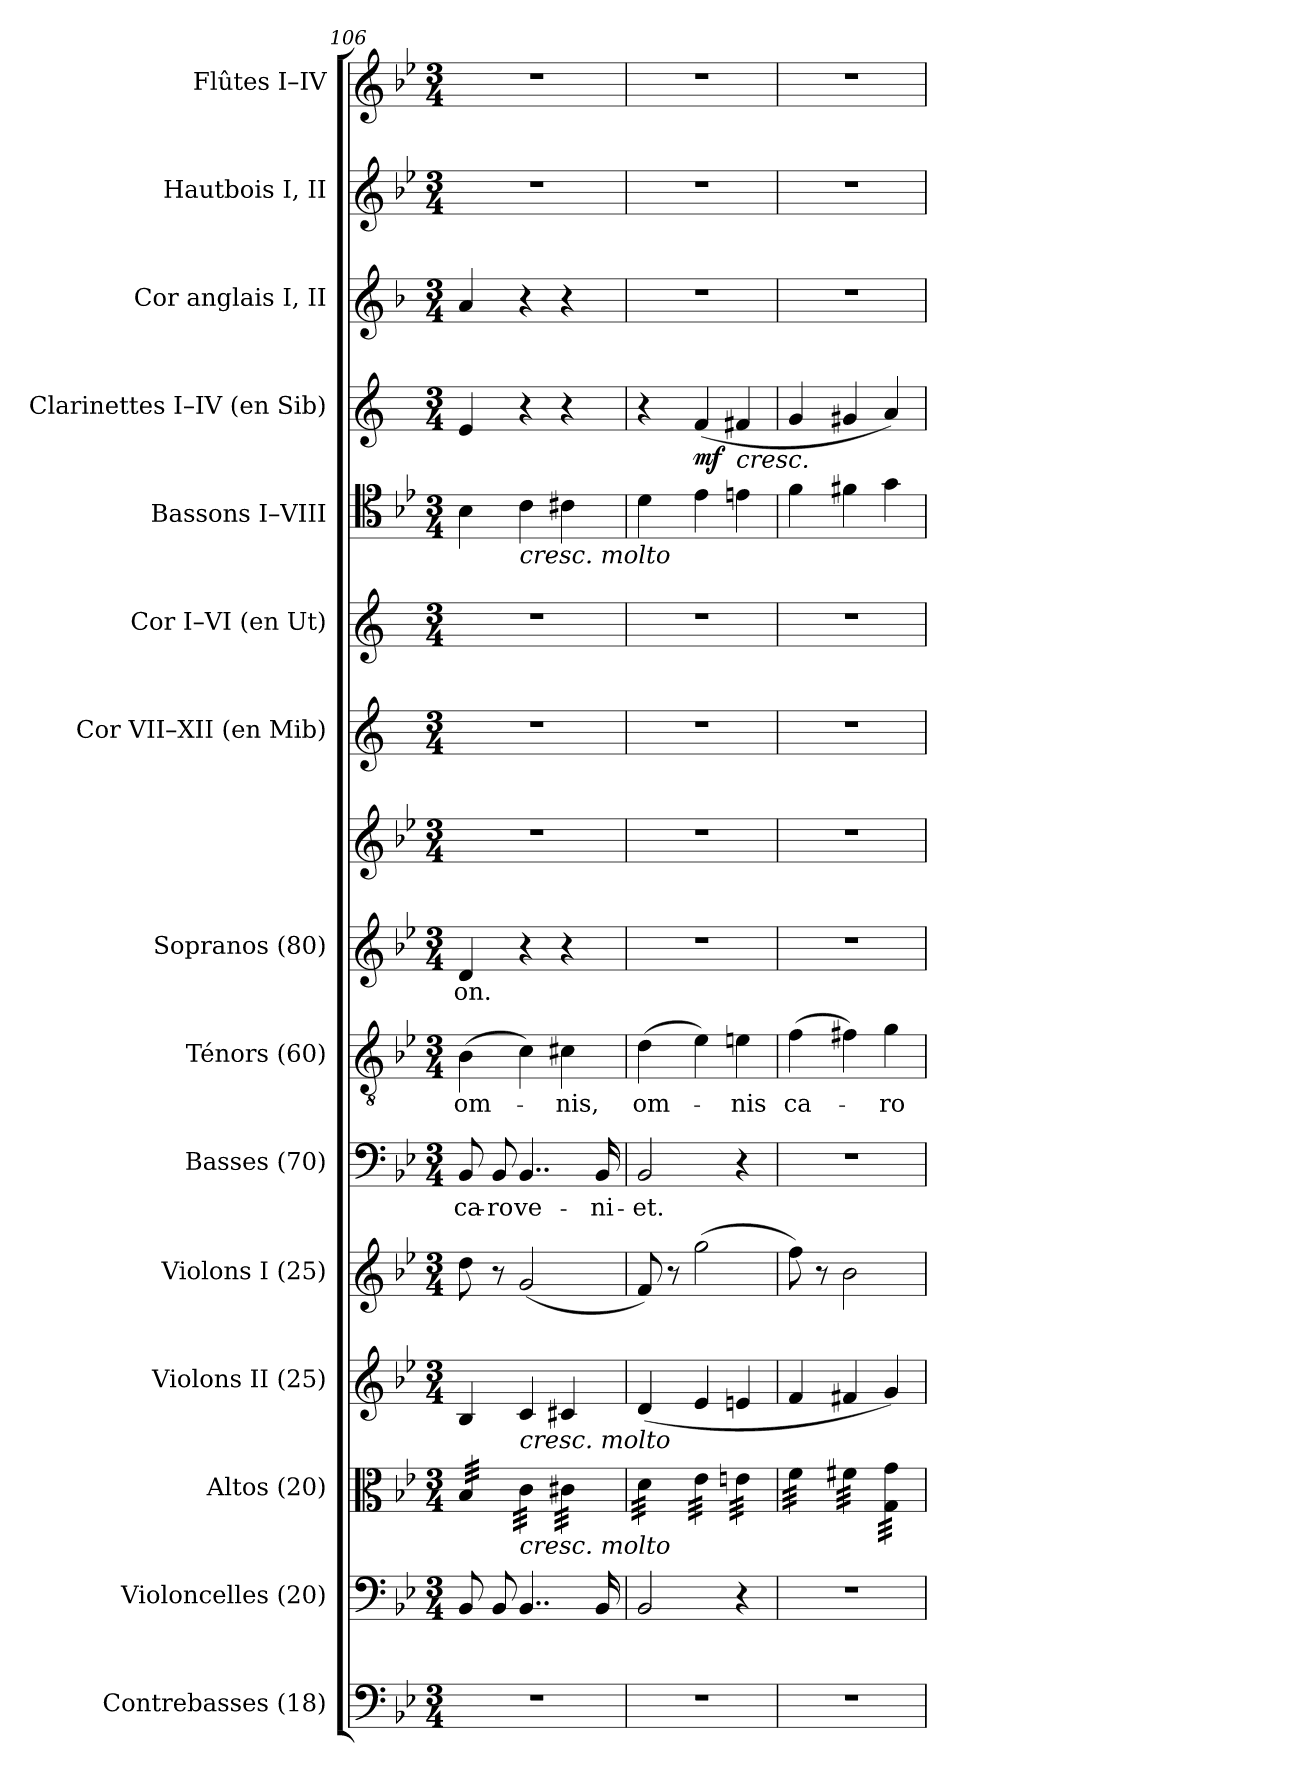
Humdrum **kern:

**kern	**kern	**kern	**kern	**kern	**kern	**text	**kern	**text	**kern	**text	**kern	**kern	**kern	**kern	**kern	**dynam	**kern	**kern	**kern
*part15	*part14	*part13	*part12	*part11	*part10	*part10	*part9	*part9	*part8	*part8	*part8	*part7	*part6	*part5	*part4	*part4	*part3	*part2	*part1
*staff16	*staff15	*staff14	*staff13	*staff12	*staff11	*staff11	*staff10	*staff10	*staff9	*staff9	*staff8	*staff7	*staff6	*staff5	*staff4	*staff4	*staff3	*staff2	*staff1
*I"Contrebasses (18)	*I"Violoncelles (20)	*I"Altos (20)	*I"Violons II (25)	*I"Violons I (25)	*I"Basses (70)	*	*I"Ténors (60)	*	*I"Sopranos (80)	*	*	*I"Cor VII–XII (en Mib)	*I"Cor I–VI (en Ut)	*I"Bassons I–VIII	*I"Clarinettes I–IV (en Sib)	*	*I"Cor anglais I, II	*I"Hautbois I, II	*I"Flûtes I–IV
*I'Cb.	*I'Vlles	*I'Altos	*I'Vns II	*I'Vns I	*I'Basses	*	*I'Tén.	*	*I'Sopr.	*	*	*I'Cor (Mib)	*I'Cor (Ut)	*I'Bns	*I'Cl. (Sib)	*	*I'C. a.	*I'Hb.	*I'Fl.
*clefF4	*clefF4	*clefC3	*clefG2	*clefG2	*clefF4	*	*clefGv2	*	*clefG2	*	*clefG2	*clefG2	*clefG2	*clefC4	*clefG2	*	*clefG2	*clefG2	*clefG2
*ITrd7c12	*	*	*	*	*	*	*ITrd7c12	*	*	*	*	*ITrd5c9	*ITrd7c12	*	*ITrd1c2	*	*ITrd4c7	*	*
*k[b-e-]	*k[b-e-]	*k[b-e-]	*k[b-e-]	*k[b-e-]	*k[b-e-]	*	*k[b-e-]	*	*k[b-e-]	*	*k[b-e-]	*k[b-e-a-]	*k[]	*k[b-e-]	*k[b-e-]	*	*k[b-e-]	*k[b-e-]	*k[b-e-]
*B-:	*B-:	*B-:	*B-:	*B-:	*B-:	*	*B-:	*	*B-:	*	*B-:	*E-:	*C:	*B-:	*B-:	*	*B-:	*B-:	*B-:
*M3/4	*M3/4	*M3/4	*M3/4	*M3/4	*M3/4	*	*M3/4	*	*M3/4	*	*M3/4	*M3/4	*M3/4	*M3/4	*M3/4	*	*M3/4	*M3/4	*M3/4
=106	=106	=106	=106	=106	=106	=106	=106	=106	=106	=106	=106	=106	=106	=106	=106	=106	=106	=106	=106
!LO:N:vis=1	!	!	!	!	!	!	!	!	!	!	!	!	!	!	!	!	!	!	!
!	!	!	!	!	!	!LO:LY:b:color=#000000	!	!	!	!	!	!	!	!	!	!	!	!	!
!	!	!	!	!	!	!	!	!LO:LY:b:color=#000000	!	!	!	!	!	!	!	!	!	!	!
!	!	!	!	!	!	!	!	!	!	!LO:LY:b:color=#000000	!LO:N:vis=1	!LO:N:vis=1	!LO:N:vis=1	!	!	!	!	!LO:N:vis=1	!LO:N:vis=1
*	*	*tremolo	*	*	*	*	*	*	*	*	*	*	*	*	*	*	*	*	*
2.r	8BB-i/	32B-i/LLL	4B-i/	8ddi\	8BB-i/	ca-	(4BB-i\	om-	4di/	-on.	2.r	2.r	2.r	4B-i\	4di/	.	4di/	2.r	2.r
.	.	32B-i/	.	.	.	.	.	.	.	.	.	.	.	.	.	.	.	.	.
.	.	32B-i/	.	.	.	.	.	.	.	.	.	.	.	.	.	.	.	.	.
.	.	32B-i/	.	.	.	.	.	.	.	.	.	.	.	.	.	.	.	.	.
!	!	!	!	!	!	!LO:LY:b:color=#000000	!	!	!	!	!	!	!	!	!	!	!	!	!
.	8BB-i/	32B-i/	.	8r	8BB-i/	-ro	.	.	.	.	.	.	.	.	.	.	.	.	.
.	.	32B-i/	.	.	.	.	.	.	.	.	.	.	.	.	.	.	.	.	.
.	.	32B-i/	.	.	.	.	.	.	.	.	.	.	.	.	.	.	.	.	.
.	.	32B-i/JJJ	.	.	.	.	.	.	.	.	.	.	.	.	.	.	.	.	.
!	!	!	!	!	!	!	!	!	!	!	!	!	!	!LO:TX:b:i:t=cresc. molto	!	!	!	!	!
!	!	!	!LO:TX:b:i:t=cresc. molto	!	!	!	!	!	!	!	!	!	!	!	!	!	!	!	!
!	!	!LO:TX:b:i:t=cresc. molto	!	!	!	!	!	!	!	!	!	!	!	!	!	!	!	!	!
!	!	!	!	!	!	!LO:LY:b:color=#000000	!	!	!	!	!	!	!	!	!	!	!	!	!
.	4..BB-i/	32ci\LLL	4ci/	(2gi/	4..BB-i/	ve-	4Ci\)	.	4r	.	.	.	.	4ci\	4r	.	4r	.	.
.	.	32ci\	.	.	.	.	.	.	.	.	.	.	.	.	.	.	.	.	.
.	.	32ci\	.	.	.	.	.	.	.	.	.	.	.	.	.	.	.	.	.
.	.	32ci\	.	.	.	.	.	.	.	.	.	.	.	.	.	.	.	.	.
.	.	32ci\	.	.	.	.	.	.	.	.	.	.	.	.	.	.	.	.	.
.	.	32ci\	.	.	.	.	.	.	.	.	.	.	.	.	.	.	.	.	.
.	.	32ci\	.	.	.	.	.	.	.	.	.	.	.	.	.	.	.	.	.
.	.	32ci\JJJ	.	.	.	.	.	.	.	.	.	.	.	.	.	.	.	.	.
!	!	!	!	!	!	!	!	!LO:LY:b:color=#000000	!	!	!	!	!	!	!	!	!	!	!
.	.	32c#Xi\LLL	4c#Xi/	.	.	.	4C#Xi\	-nis,	4r	.	.	.	.	4c#Xi\	4r	.	4r	.	.
.	.	32c#Xi\	.	.	.	.	.	.	.	.	.	.	.	.	.	.	.	.	.
.	.	32c#Xi\	.	.	.	.	.	.	.	.	.	.	.	.	.	.	.	.	.
.	.	32c#Xi\	.	.	.	.	.	.	.	.	.	.	.	.	.	.	.	.	.
.	.	32c#Xi\	.	.	.	.	.	.	.	.	.	.	.	.	.	.	.	.	.
.	.	32c#Xi\	.	.	.	.	.	.	.	.	.	.	.	.	.	.	.	.	.
!	!	!	!	!	!	!LO:LY:b:color=#000000	!	!	!	!	!	!	!	!	!	!	!	!	!
.	16BB-i/	32c#Xi\	.	.	16BB-i/	-ni-	.	.	.	.	.	.	.	.	.	.	.	.	.
.	.	32c#Xi\JJJ	.	.	.	.	.	.	.	.	.	.	.	.	.	.	.	.	.
=107	=107	=107	=107	=107	=107	=107	=107	=107	=107	=107	=107	=107	=107	=107	=107	=107	=107	=107	=107
!LO:N:vis=1	!	!	!	!	!	!	!	!	!	!	!	!	!	!	!	!	!	!	!
!	!	!	!	!	!	!LO:LY:b:color=#000000	!	!	!	!	!	!	!	!	!	!	!	!	!
!	!	!	!	!	!	!	!	!LO:LY:b:color=#000000	!LO:N:vis=1	!	!LO:N:vis=1	!LO:N:vis=1	!LO:N:vis=1	!	!	!	!LO:N:vis=1	!LO:N:vis=1	!LO:N:vis=1
2.r	2BB-i/	32di\LLL	(4di/	8fi/)	2BB-i/	-et.	(4Di\	om-	2.r	.	2.r	2.r	2.r	4di\	4r	.	2.r	2.r	2.r
.	.	32di\	.	.	.	.	.	.	.	.	.	.	.	.	.	.	.	.	.
.	.	32di\	.	.	.	.	.	.	.	.	.	.	.	.	.	.	.	.	.
.	.	32di\	.	.	.	.	.	.	.	.	.	.	.	.	.	.	.	.	.
.	.	32di\	.	8r	.	.	.	.	.	.	.	.	.	.	.	.	.	.	.
.	.	32di\	.	.	.	.	.	.	.	.	.	.	.	.	.	.	.	.	.
.	.	32di\	.	.	.	.	.	.	.	.	.	.	.	.	.	.	.	.	.
.	.	32di\JJJ	.	.	.	.	.	.	.	.	.	.	.	.	.	.	.	.	.
.	.	32e-i\LLL	4e-i/	(2ggi\	.	.	4E-i\)	.	.	.	.	.	.	4e-i\	(4e-i/	mf	.	.	.
.	.	32e-i\	.	.	.	.	.	.	.	.	.	.	.	.	.	.	.	.	.
.	.	32e-i\	.	.	.	.	.	.	.	.	.	.	.	.	.	.	.	.	.
.	.	32e-i\	.	.	.	.	.	.	.	.	.	.	.	.	.	.	.	.	.
.	.	32e-i\	.	.	.	.	.	.	.	.	.	.	.	.	.	.	.	.	.
.	.	32e-i\	.	.	.	.	.	.	.	.	.	.	.	.	.	.	.	.	.
.	.	32e-i\	.	.	.	.	.	.	.	.	.	.	.	.	.	.	.	.	.
.	.	32e-i\JJJ	.	.	.	.	.	.	.	.	.	.	.	.	.	.	.	.	.
!	!	!	!	!	!	!	!	!	!	!	!	!	!	!	!LO:TX:b:i:t=cresc.	!	!	!	!
!	!	!	!	!	!	!	!	!LO:LY:b:color=#000000	!	!	!	!	!	!	!	!	!	!	!
.	4r	32eni\LLL	4eni/	.	4r	.	4Eni\	-nis	.	.	.	.	.	4eni\	4eni/	.	.	.	.
.	.	32eni\	.	.	.	.	.	.	.	.	.	.	.	.	.	.	.	.	.
.	.	32eni\	.	.	.	.	.	.	.	.	.	.	.	.	.	.	.	.	.
.	.	32eni\	.	.	.	.	.	.	.	.	.	.	.	.	.	.	.	.	.
.	.	32eni\	.	.	.	.	.	.	.	.	.	.	.	.	.	.	.	.	.
.	.	32eni\	.	.	.	.	.	.	.	.	.	.	.	.	.	.	.	.	.
.	.	32eni\	.	.	.	.	.	.	.	.	.	.	.	.	.	.	.	.	.
.	.	32eni\JJJ	.	.	.	.	.	.	.	.	.	.	.	.	.	.	.	.	.
=108	=108	=108	=108	=108	=108	=108	=108	=108	=108	=108	=108	=108	=108	=108	=108	=108	=108	=108	=108
!LO:N:vis=1	!LO:N:vis=1	!	!	!	!LO:N:vis=1	!	!	!	!	!	!	!	!	!	!	!	!	!	!
!	!	!	!	!	!	!	!	!LO:LY:b:color=#000000	!LO:N:vis=1	!	!LO:N:vis=1	!LO:N:vis=1	!LO:N:vis=1	!	!	!	!LO:N:vis=1	!LO:N:vis=1	!LO:N:vis=1
2.r	2.r	32fi\LLL	4fi/	8ffi\)	2.r	.	(4Fi\	ca-	2.r	.	2.r	2.r	2.r	4fi\	4fi/	.	2.r	2.r	2.r
.	.	32fi\	.	.	.	.	.	.	.	.	.	.	.	.	.	.	.	.	.
.	.	32fi\	.	.	.	.	.	.	.	.	.	.	.	.	.	.	.	.	.
.	.	32fi\	.	.	.	.	.	.	.	.	.	.	.	.	.	.	.	.	.
.	.	32fi\	.	8r	.	.	.	.	.	.	.	.	.	.	.	.	.	.	.
.	.	32fi\	.	.	.	.	.	.	.	.	.	.	.	.	.	.	.	.	.
.	.	32fi\	.	.	.	.	.	.	.	.	.	.	.	.	.	.	.	.	.
.	.	32fi\JJJ	.	.	.	.	.	.	.	.	.	.	.	.	.	.	.	.	.
.	.	32f#Xi\LLL	4f#Xi/	2b-i\	.	.	4F#Xi\)	.	.	.	.	.	.	4f#Xi\	4f#Xi/	.	.	.	.
.	.	32f#Xi\	.	.	.	.	.	.	.	.	.	.	.	.	.	.	.	.	.
.	.	32f#Xi\	.	.	.	.	.	.	.	.	.	.	.	.	.	.	.	.	.
.	.	32f#Xi\	.	.	.	.	.	.	.	.	.	.	.	.	.	.	.	.	.
.	.	32f#Xi\	.	.	.	.	.	.	.	.	.	.	.	.	.	.	.	.	.
.	.	32f#Xi\	.	.	.	.	.	.	.	.	.	.	.	.	.	.	.	.	.
.	.	32f#Xi\	.	.	.	.	.	.	.	.	.	.	.	.	.	.	.	.	.
.	.	32f#Xi\JJJ	.	.	.	.	.	.	.	.	.	.	.	.	.	.	.	.	.
!	!	!	!	!	!	!	!	!LO:LY:b:color=#000000	!	!	!	!	!	!	!	!	!	!	!
.	.	32Gi\ 32giLLL	4gi/)	.	.	.	4Gi\	-ro	.	.	.	.	.	4gi\	4gi/)	.	.	.	.
.	.	32Gi\ 32gi	.	.	.	.	.	.	.	.	.	.	.	.	.	.	.	.	.
.	.	32Gi\ 32gi	.	.	.	.	.	.	.	.	.	.	.	.	.	.	.	.	.
.	.	32Gi\ 32gi	.	.	.	.	.	.	.	.	.	.	.	.	.	.	.	.	.
.	.	32Gi\ 32gi	.	.	.	.	.	.	.	.	.	.	.	.	.	.	.	.	.
.	.	32Gi\ 32gi	.	.	.	.	.	.	.	.	.	.	.	.	.	.	.	.	.
.	.	32Gi\ 32gi	.	.	.	.	.	.	.	.	.	.	.	.	.	.	.	.	.
.	.	32Gi\ 32giJJJ	.	.	.	.	.	.	.	.	.	.	.	.	.	.	.	.	.
*	*	*Xtremolo	*	*	*	*	*	*	*	*	*	*	*	*	*	*	*	*	*
=	=	=	=	=	=	=	=	=	=	=	=	=	=	=	=	=	=	=	=
*-	*-	*-	*-	*-	*-	*-	*-	*-	*-	*-	*-	*-	*-	*-	*-	*-	*-	*-	*-
